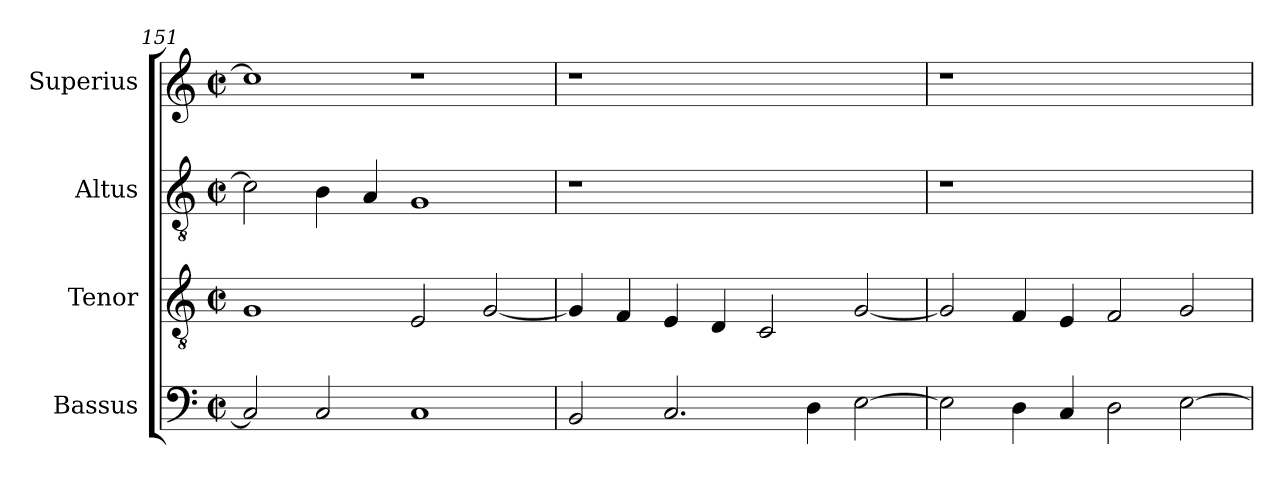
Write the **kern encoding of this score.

**kern	**kern	**kern	**kern
*part4	*part3	*part2	*part1
*staff4	*staff3	*staff2	*staff1
*I"Bassus	*I"Tenor	*I"Altus	*I"Superius
*I'B.	*I'T.	*	*I'S.
*clefF4	*clefGv2	*clefGv2	*clefG2
*	*ITrd7c12	*ITrd7c12	*
*k[]	*k[]	*k[]	*k[]
*C:	*C:	*C:	*C:
*M2/2	*M2/2	*M2/2	*M2/2
*met(c|)	*met(c|)	*met(c|)	*met(c|)
=151	=151	=151	=151
2Ci/]	1GGi	2Ci\]	1cci]
2Ci/	.	4BBi\	.
.	.	4AAi/	.
1Ci	2EEi/	1GGi	1r
.	[<2GGi/	.	.
=152	=152	=152	=152
!	!	!LO:N:vis=1	!LO:N:vis=1
2BBi/	4GGi/]	1r	1r
.	4FFi/	.	.
2.Ci/	4EEi/	.	.
.	4DDi/	.	.
.	2CCi/	1ryy	1ryy
4Di\	.	.	.
[>2Ei\	[<2GGi/	.	.
=153	=153	=153	=153
!	!	!LO:N:vis=1	!LO:N:vis=1
2Ei\]	2GGi/]	1r	1r
4Di\	4FFi/	.	.
4Ci/	4EEi/	.	.
2Di\	2FFi/	1ryy	1ryy
[>2Ei\	2GGi/	.	.
=	=	=	=
*-	*-	*-	*-
